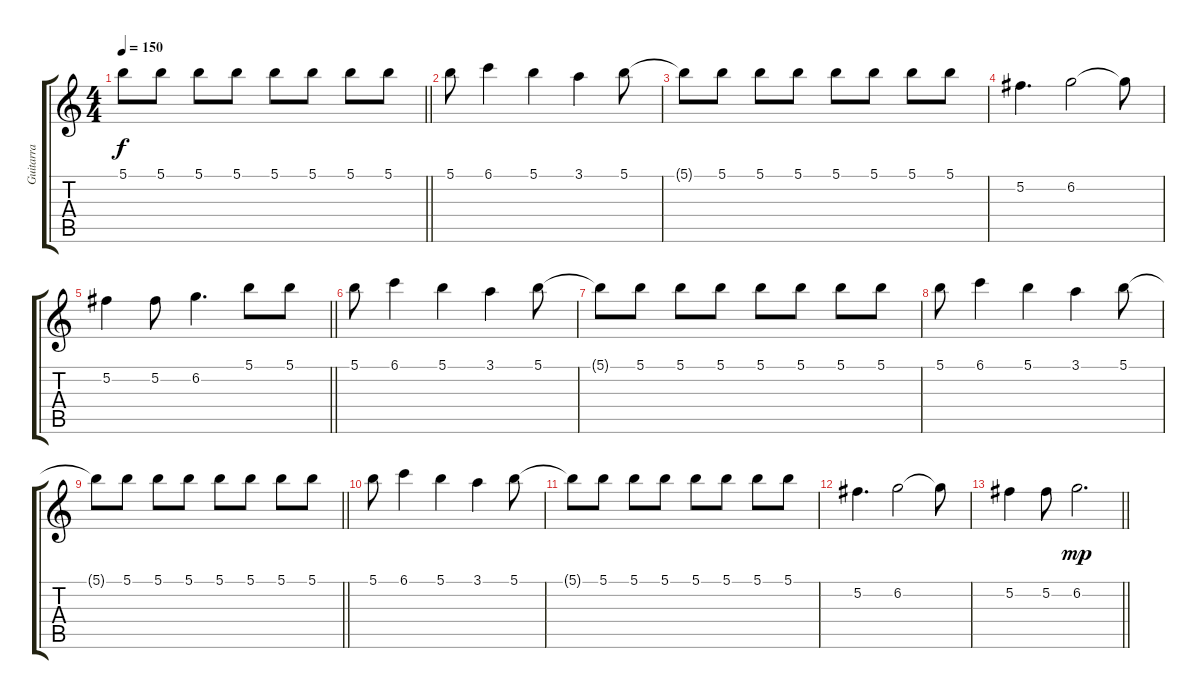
\track ("Guitarra" "Guitarra") {instrument distortionguitar}
\staff {score tabs}
\tuning (Gb4 Db4 A3 E3 B2 Gb2) {hide}
\ts (4 4)
\tempo 150
\clef g2
\barLineRight lightlight
\ks c
5.1{t}.8{dy f} 5.1.8 5.1.8 5.1.8 5.1.8 5.1.8 5.1.8 5.1.8 |
5.1.8 6.1.4 5.1.4 3.1.4 5.1.8 |
5.1{t}.8 5.1.8 5.1.8 5.1.8 5.1.8 5.1.8 5.1.8 5.1.8 |
5.2.4{d} 6.2.2 6.2{t}.8 |
\barLineRight lightlight
5.2.4 5.2.8 6.2.4{d} 5.1.8 5.1.8 |
5.1.8 6.1.4 5.1.4 3.1.4 5.1.8 |
5.1{t}.8 5.1.8 5.1.8 5.1.8 5.1.8 5.1.8 5.1.8 5.1.8 |
5.1.8 6.1.4 5.1.4 3.1.4 5.1.8 |
\barLineRight lightlight
5.1{t}.8 5.1.8 5.1.8 5.1.8 5.1.8 5.1.8 5.1.8 5.1.8 |
5.1.8 6.1.4 5.1.4 3.1.4 5.1.8 |
5.1{t}.8 5.1.8 5.1.8 5.1.8 5.1.8 5.1.8 5.1.8 5.1.8 |
5.2.4{d} 6.2.2 6.2{t}.8 |
\barLineRight lightlight
5.2.4 5.2.8 6.2.2{d dy mp}
